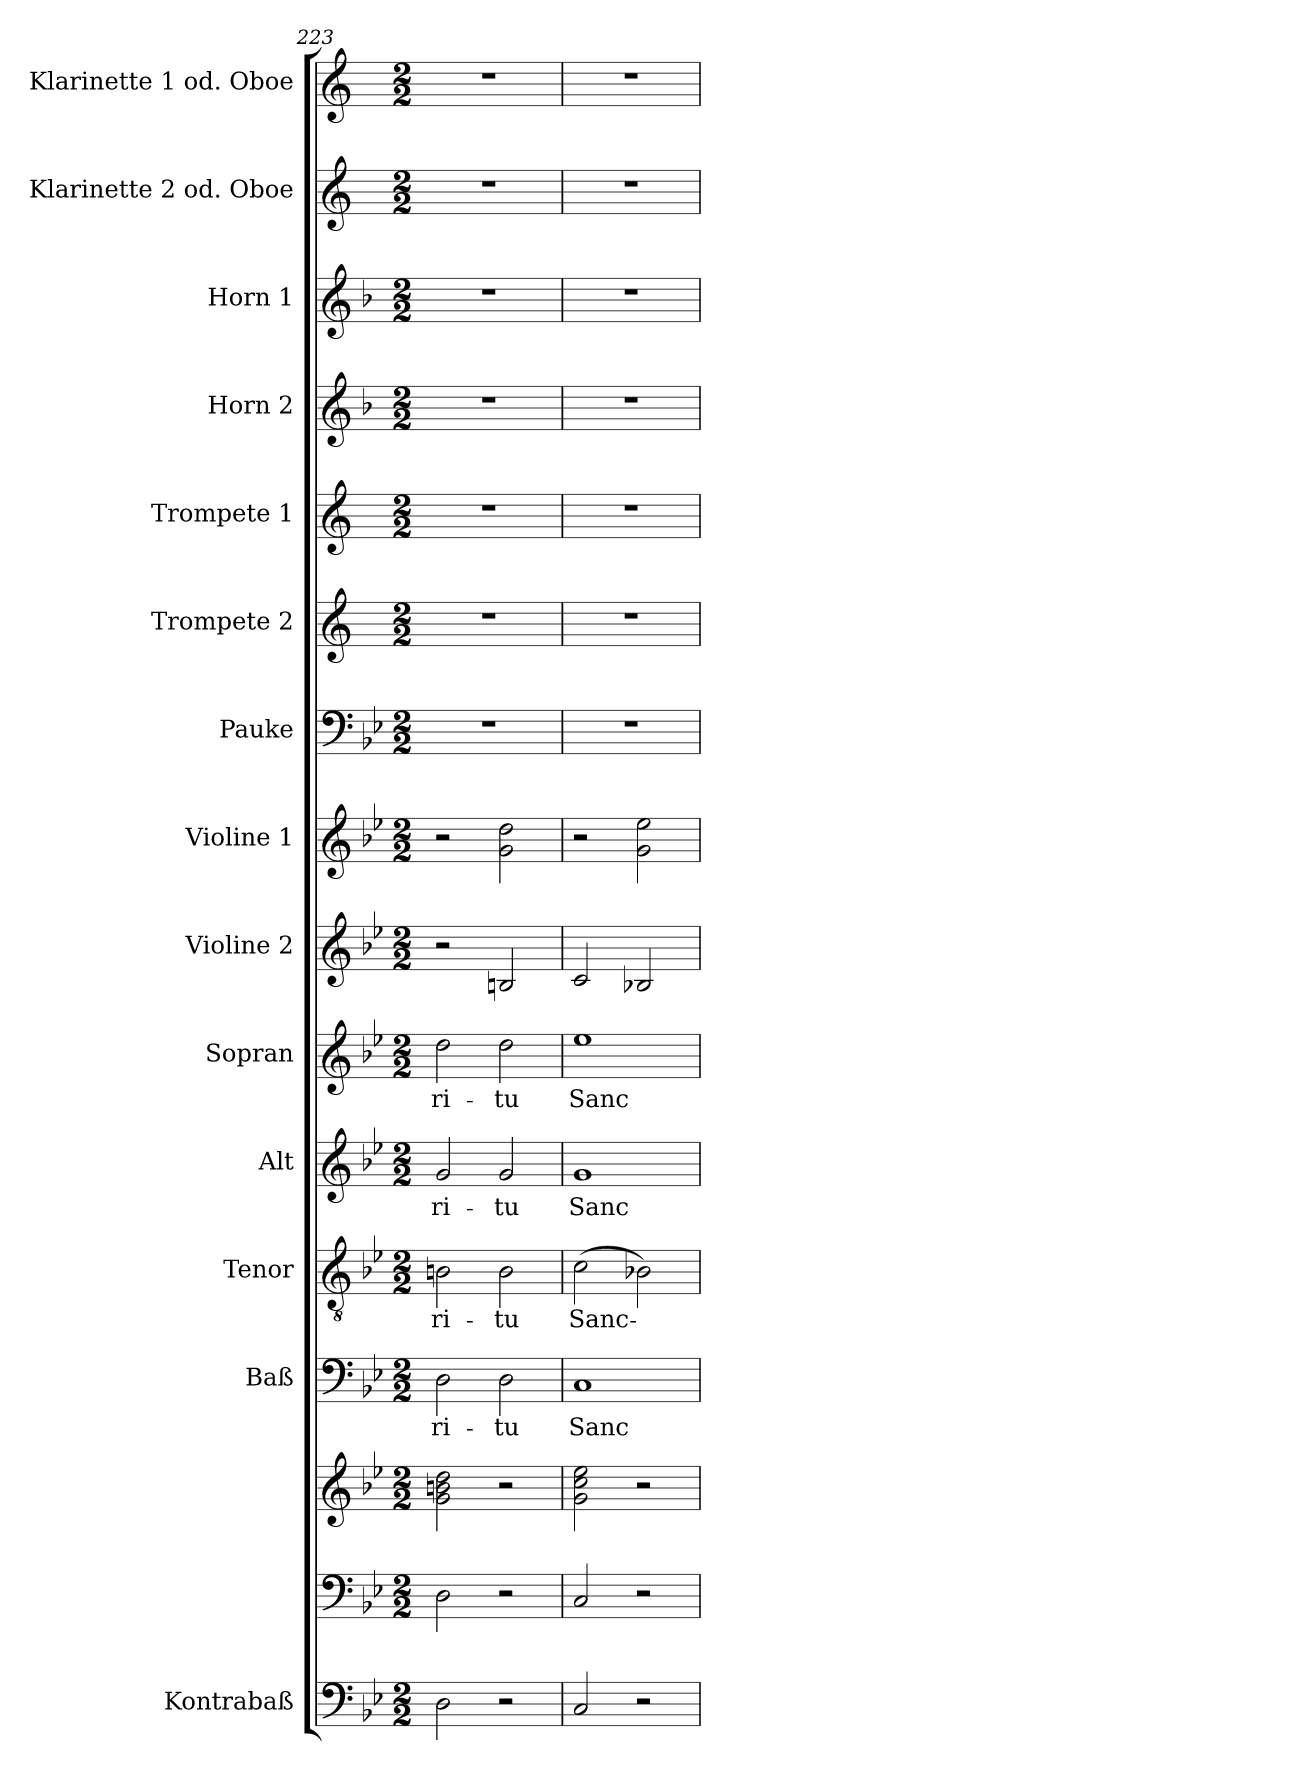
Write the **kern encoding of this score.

**kern	**kern	**kern	**kern	**text	**kern	**text	**kern	**text	**kern	**text	**kern	**kern	**kern	**kern	**kern	**kern	**kern	**kern	**kern
*part15	*part14	*part14	*part13	*part13	*part12	*part12	*part11	*part11	*part10	*part10	*part9	*part8	*part7	*part6	*part5	*part4	*part3	*part2	*part1
*staff16	*staff15	*staff14	*staff13	*staff13	*staff12	*staff12	*staff11	*staff11	*staff10	*staff10	*staff9	*staff8	*staff7	*staff6	*staff5	*staff4	*staff3	*staff2	*staff1
*I"Kontrabaß	*	*	*I"Baß	*	*I"Tenor	*	*I"Alt	*	*I"Sopran	*	*I"Violine 2	*I"Violine 1	*I"Pauke	*I"Trompete 2	*I"Trompete 1	*I"Horn 2	*I"Horn 1	*I"Klarinette 2 od. Oboe	*I"Klarinette 1 od. Oboe
*	*	*	*	*	*	*	*	*	*	*	*	*	*	*I'Tpt	*I'Tpt	*I'Hn	*I'Hn	*	*
*clefF4	*clefF4	*clefG2	*clefF4	*	*clefGv2	*	*clefG2	*	*clefG2	*	*clefG2	*clefG2	*clefF4	*clefG2	*clefG2	*clefG2	*clefG2	*clefG2	*clefG2
*ITrd7c12	*	*	*	*	*	*	*	*	*	*	*	*	*	*ITrd1c2	*ITrd1c2	*ITrd4c7	*ITrd4c7	*ITrd1c2	*ITrd1c2
*k[b-e-]	*k[b-e-]	*k[b-e-]	*k[b-e-]	*	*k[b-e-]	*	*k[b-e-]	*	*k[b-e-]	*	*k[b-e-]	*k[b-e-]	*k[b-e-]	*k[b-e-]	*k[b-e-]	*k[b-e-]	*k[b-e-]	*k[b-e-]	*k[b-e-]
*B-:	*B-:	*B-:	*B-:	*	*B-:	*	*B-:	*	*B-:	*	*B-:	*B-:	*B-:	*B-:	*B-:	*B-:	*B-:	*B-:	*B-:
*M2/2	*M2/2	*M2/2	*M2/2	*	*M2/2	*	*M2/2	*	*M2/2	*	*M2/2	*M2/2	*M2/2	*M2/2	*M2/2	*M2/2	*M2/2	*M2/2	*M2/2
=223	=223	=223	=223	=223	=223	=223	=223	=223	=223	=223	=223	=223	=223	=223	=223	=223	=223	=223	=223
!	!	!	!	!LO:LY:b	!	!LO:LY:b	!	!LO:LY:b	!	!LO:LY:b	!	!	!	!	!	!	!	!	!
2DD\	2D\	2g\ 2bn\ 2dd\	2D\	-ri-	2Bn\	-ri-	2g/	-ri-	2dd\	-ri-	2r	2r	1r	1r	1r	1r	1r	1r	1r
!	!	!	!	!LO:LY:b	!	!LO:LY:b	!	!LO:LY:b	!	!LO:LY:b	!	!	!	!	!	!	!	!	!
2r	2r	2r	2D\	-tu	2B\	-tu	2g/	-tu	2dd\	-tu	2Bn/	2g\ 2dd\	.	.	.	.	.	.	.
=224	=224	=224	=224	=224	=224	=224	=224	=224	=224	=224	=224	=224	=224	=224	=224	=224	=224	=224	=224
!	!	!	!	!LO:LY:b	!	!LO:LY:b	!	!LO:LY:b	!	!LO:LY:b	!	!	!	!	!	!	!	!	!
2CC/	2C/	2g\ 2cc\ 2ee-\	1C	Sanc-	(>2c\	Sanc-	1g	Sanc-	1ee-	Sanc-	2c/	2r	1r	1r	1r	1r	1r	1r	1r
2r	2r	2r	.	.	2B-X\)	.	.	.	.	.	2B-X/	2g\ 2ee-\	.	.	.	.	.	.	.
=	=	=	=	=	=	=	=	=	=	=	=	=	=	=	=	=	=	=	=
*-	*-	*-	*-	*-	*-	*-	*-	*-	*-	*-	*-	*-	*-	*-	*-	*-	*-	*-	*-
